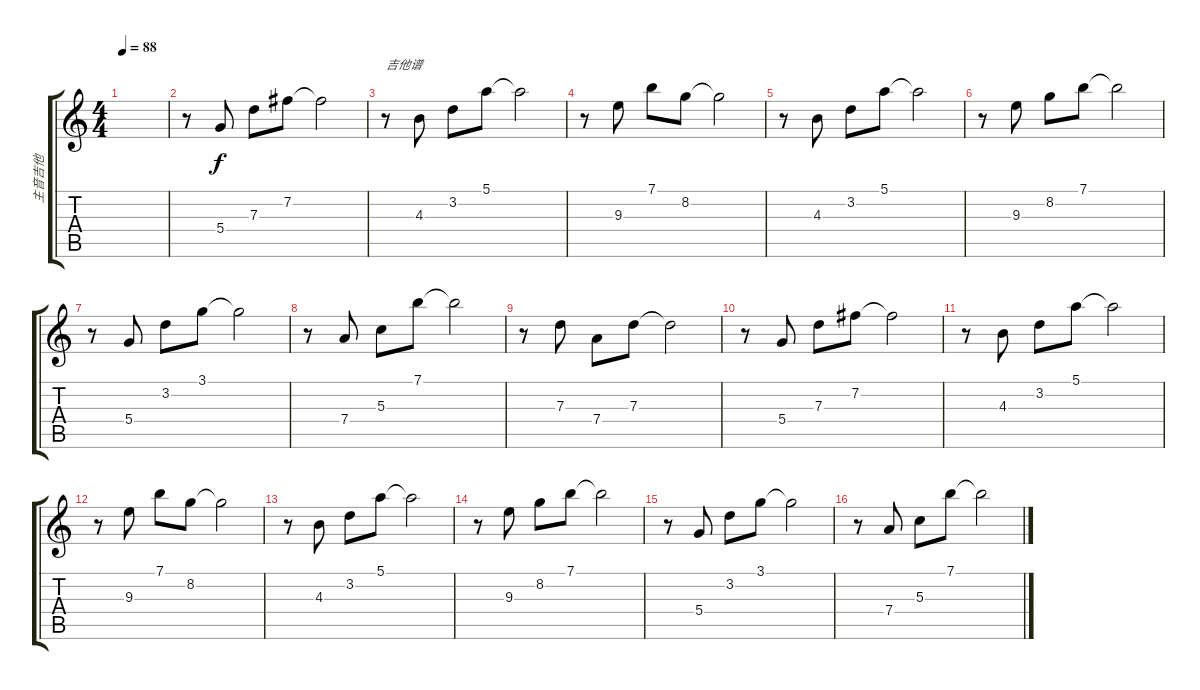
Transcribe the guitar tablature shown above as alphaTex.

\track ("主音吉他" "主音吉他") {instrument acousticguitarnylon}
\staff {score tabs}
\tuning (E4 B3 G3 D3 A2 E2) {hide}
\ts (4 4)
\tempo 88
\clef g2
\ks c
|
r.8 5.4.8 7.3.8 7.2.8 7.2{t}.2 |
r.8{txt "吉他谱"} 4.3.8 3.2.8 5.1.8 5.1{t}.2 |
r.8 9.3.8 7.1.8 8.2.8 8.2{t}.2 |
r.8 4.3.8 3.2.8 5.1.8 5.1{t}.2 |
r.8 9.3.8 8.2.8 7.1.8 7.1{t}.2 |
r.8 5.4.8 3.2.8 3.1.8 3.1{t}.2 |
r.8 7.4.8 5.3.8 7.1.8 7.1{t}.2 |
r.8 7.3.8 7.4.8 7.3.8 7.3{t}.2 |
r.8 5.4.8 7.3.8 7.2.8 7.2{t}.2 |
r.8 4.3.8 3.2.8 5.1.8 5.1{t}.2 |
r.8 9.3.8 7.1.8 8.2.8 8.2{t}.2 |
r.8 4.3.8 3.2.8 5.1.8 5.1{t}.2 |
r.8 9.3.8 8.2.8 7.1.8 7.1{t}.2 |
r.8 5.4.8 3.2.8 3.1.8 3.1{t}.2 |
r.8 7.4.8 5.3.8 7.1.8 7.1{t}.2
